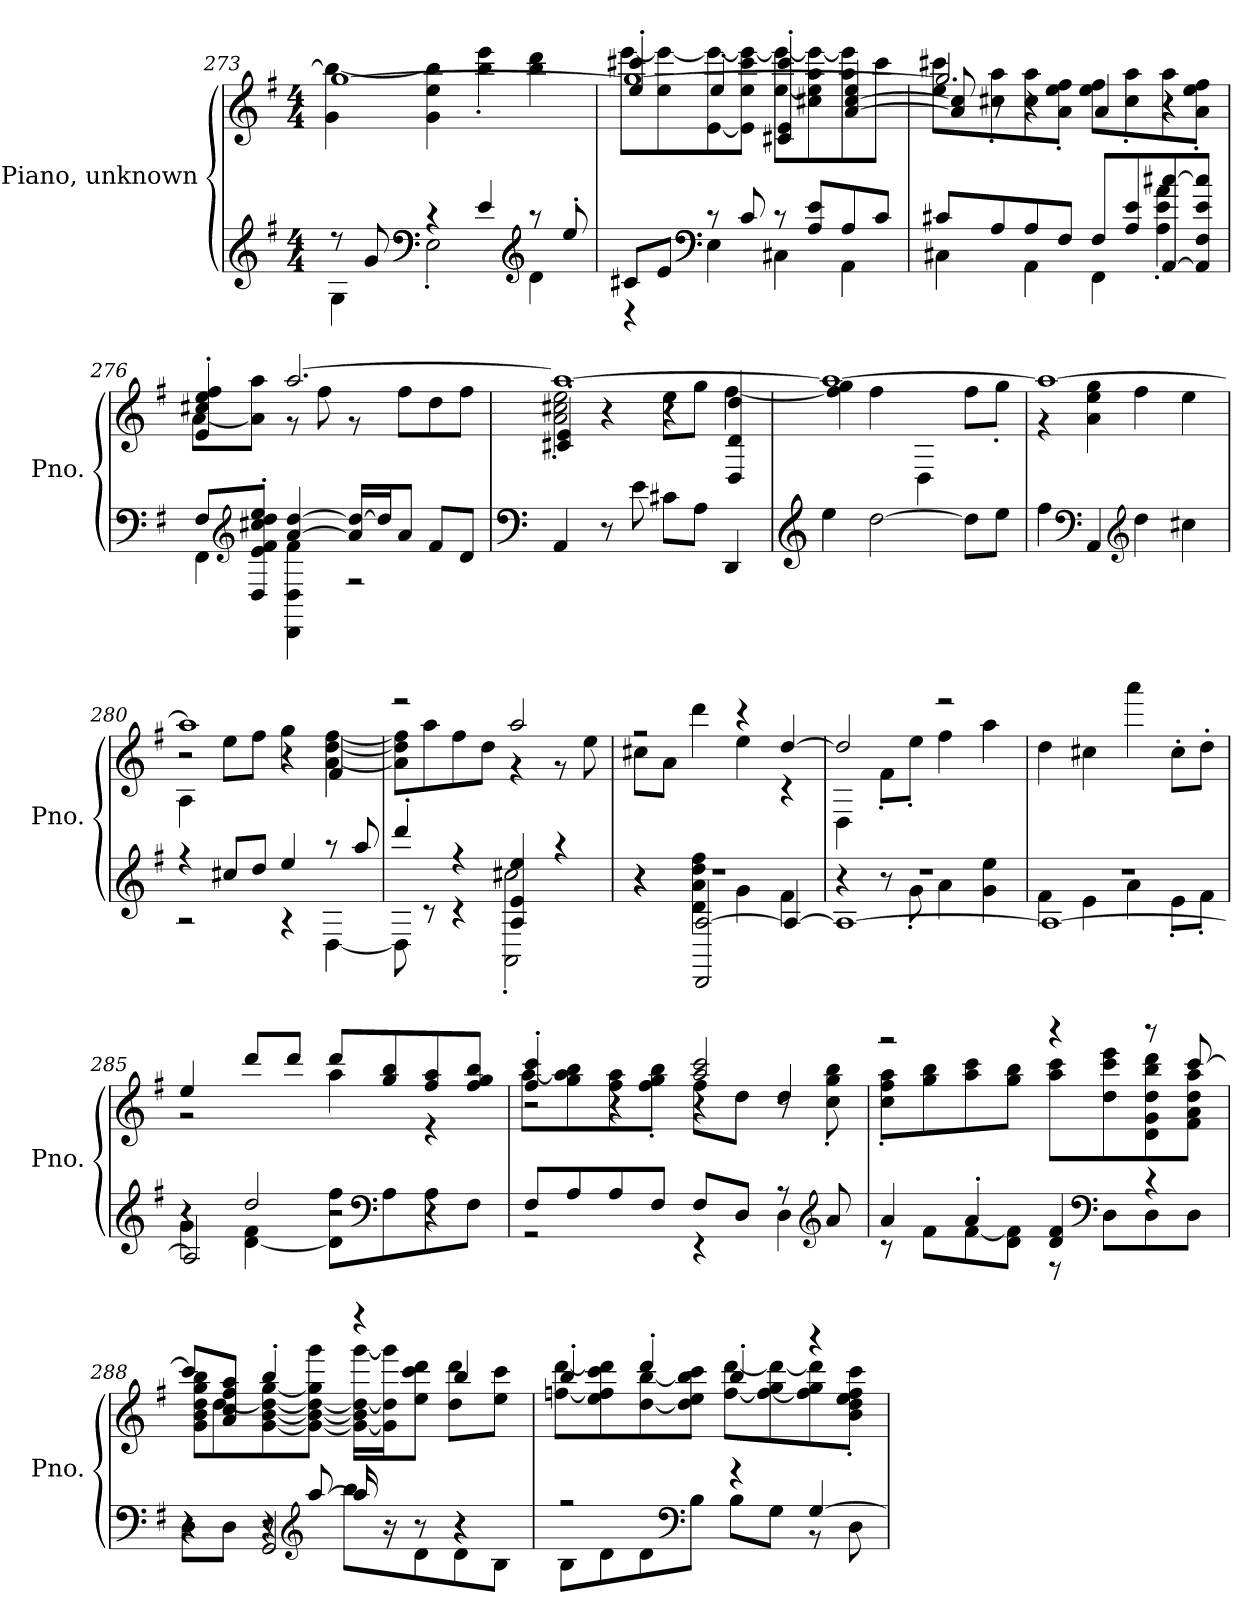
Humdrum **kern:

**kern	**kern
*part1	*part1
*staff2	*staff1
*I"Piano, unknown	*
*I'Pno.	*
!!LO:LB:g=z
*clefG2	*clefG2
*k[f#]	*k[f#]
*M4/4	*M4/4
=273	=273
*^	*^
8r	4G\	[1gg	4g\ 4bb\_
8g/	.	.	.
*clefF4	*	*	*
4r	2E'\	.	4g\ 4ee\ 4bb\]
4e/	.	.	4bb\' 4eee\'
*clefG2	*	*	*
8r	4d\	.	4bb\ 4ddd\
8ee'/	.	.	.
=274	=274	=274	=274
*	*	*	*^
8c#X/L	4r	1gg_	[8eee\L	4ee/' 4ccc#X/'
8e/J	.	.	8ee\ 8eee\_	.
*clefF4	*	*	*	*
8r	4E\	.	[8e\ 8eee\_	4ee'/
8c#/	.	.	8e\] 8ee\ 8ccc#\ 8eee\_J	.
8r	4C#X\	.	[8ee\ 8eee\_L	4c#X/' 4e/' 4ccc#/'
8A/ 8e/L	.	.	8cc#X\ 8ee\] 8aa\ 8eee\_	.
8A/	4AA\	.	8aa\ 8eee\]	[4a/ [4cc#/ 4ee/
8c#/J	.	.	8ccc#\J	.
=275	=275	=275	=275	=275
8c#X/L	4C#X\	2.gg/]	8ee\ 8ccc#X\L	8a/] 8cc#/]
8A/	.	.	8cc#X\' 8aa\'	8r
8A/	4AA\	.	8cc#\ 8aa\	4r
8F#/J	.	.	8a\' 8ee\' 8ff#\'J	.
8F#/L	4FF#\	.	8ee\ 8ff#\L	4a/
8A/ 8e/	.	.	8cc#\' 8aa\'	.
[8AA/ [8cc#X/	4A\' 4e\' 4a\'	4r	8aa\	4r
8AA/] 8F#/ 8e/ 8cc#/]J	.	.	8a\' 8ee\' 8ff#\'J	.
*	*	*	*v	*v
!!LO:LB:g=z
=276	=276	=276	=276
8F#/L	4FF#\	4e/' 4cc#X/' 4ee/' 4ff#/'	[8a\L
*clefG2	*	*	*
8D/' 8e/' 8f#/' 8cc#X/' 8dd/' 8ee/'J	.	.	8a\] 8aa\J
[4a/ [4dd/	4DD\ 4D\ 4f#\	[2.aa/	8r
.	.	.	8ff#\
16a/] 16dd/_LL	2r	.	8r
16dd/J]	.	.	.
8a/J	.	.	8ff#\L
8f#/L	.	.	8dd\
8d/J	.	.	8ff#\J
*v	*v	*	*
*	*v	*v
=277	=277
*clefF4	*
*	*^
*	*	*^
4AA/	1aa_	2a\' 2cc#X\' 2ee\'	4c#X/' 4e/'
8r	.	.	4r
8e\	.	.	.
8c#X\L	.	8ee\L	4r
8A\J	.	8gg\J	.
4DD/	.	[4ff#\	4D/ 4d/ 4dd/
*	*v	*v	*v
=278	=278
*clefG2	*
*	*^
4ee\	1aa_	4ff#\] 4gg\
[2dd\	.	4ff#\
.	.	4D\
8dd\L]	.	8ff#\L
8ee\J	.	8gg'\J
=279	=279	=279
4ff#\	1aa_	4r
*clefF4	*	*
4AA/	.	4a\ 4ee\ 4gg\
*clefG2	*	*
4dd\	.	4ff#\
4cc#X\	.	4ee\
!!LO:LB:g=z
=280	=280	=280
*^	*	*^
4r	2r	1aa]	4A\	2r
8cc#X/L	.	.	8ee\L	.
8dd/J	.	.	8ff#\J	.
4ee/	4r	.	4gg\	4r
8r	[4D\	.	[4a\ [4dd\ [4ff#\	4f#/
8aa/	.	.	.	.
*	*	*	*v	*v
=281	=281	=281	=281
4ddd'/	8D\]	2r	8a\] 8dd\] 8ff#\]L
.	8r	.	8aa\
4r	4r	.	8ff#\
.	.	.	8dd\J
4A/ 4e/ 4ee/	2AA\' 2cc#X\'	2aa/	4r
4r	.	.	8r
.	.	.	8ee\
=282	=282	=282	=282
*	*^	*	*
1r	4r	4r	2r	8cc#X\L
.	.	.	.	8a\J
.	4d\ 4a\ 4dd\ 4ff#\	2DD/ [2A/	.	4ddd\
.	4g\	.	4r	4ee\
.	4f#\	4A/_	[4dd/	4r
=283	=283	=283	=283	=283
1r	4r	1A_	2dd/]	4D\
.	8r	.	.	8f#'\L
.	8g'\	.	.	8ee'\J
.	4a\	.	2r	4ff#\
.	4g\ 4ee\	.	.	4aa\
*	*	*	*v	*v
=284	=284	=284	=284
1r	4f#\	1A_	4dd\
.	4e\	.	4cc#X\
.	4a\	.	4aaa\
.	8e'\L	.	8cc#'\L
.	8f#'\J	.	8dd'\J
!!LO:LB:g=z
=285	=285	=285	=285
*	*	*	*^
4r	4g\	2A/]	4ee/	2r
2dd/	[4d\ 4f#\	.	8ddd/L	.
.	.	.	8ddd/J	.
.	8d\] 8ff#\L	2r	8ddd/L	4aa\
*clefF4	*	*	*	*
.	8A\	.	8gg/ 8bb/	.
4r	8A\	.	8ff#/ 8aa/	4r
.	8F#\J	.	8ff#/ 8gg/ 8bb/J	.
*	*v	*v	*	*
=286	=286	=286	=286
*	*	*	*^
8F#/L	2r	4ff#/' 4ccc/'	[8aa\L	2r
8A/	.	.	8gg\ 8aa\] 8bb\	.
8A/	.	4r	8ff#\ 8aa\	.
8F#/J	.	.	8ff#\' 8gg\' 8bb\'J	.
8F#/L	4r	2aa/ 2ccc/	8ff#\L	4r
8D/J	.	.	8dd\J	.
8r	4D\	.	8r	4dd/
*clefG2	*	*	*	*
8a/	.	.	8cc\' 8gg\' 8bb\'	.
*	*	*	*v	*v
=287	=287	=287	=287
4a/	8r	2r	8cc\' 8ff#\' 8aa\'L
.	8f#\L	.	8gg\ 8bb\
4a'/	[8f#\	.	8aa\ 8ccc\
.	8d\ 8f#\]J	.	8gg\ 8bb\J
4d/ 4f#/	8r	4r	8aa\ 8ccc\L
*clefF4	*	*	*
.	8D\L	.	8dd\ 8ccc\ 8eee\
4r	8D\	8r	8d\ 8g\ 8dd\ 8bb\ 8ddd\
.	8D\J	[8ccc/	8f#\ 8a\ 8dd\ 8aa\J
!!LO:LB:g=z	!!
=288	=288	=288	=288
*	*^	*	*
4r	8D\L	4r	8ccc/L]	8g\ 8b\ 8dd\ 8gg\ 8bb\L
.	8D\J	.	8a/ 8cc/ 8ff#/ 8aa/J	[8dd\
8r	4r	2GG/	4bb'/	[8g\ [8b\ 8dd\_ [8gg\
*clefG2	*	*	*	*
[8aa/	.	.	.	8g\_ 8b\_ 8dd\_ 8gg\] 8ggg\J
16aa/]	8bb\L	.	4r	16g\_ 16b\] 16dd\_ [16ggg\LL
16r	.	.	.	16g\] 16dd\] 16ggg\]J
8r	8d\	.	.	8ee\ 8ccc\ 8ddd\J
4r	8d\	4r	4bb/	8dd\ 8ddd\L
.	8B\J	.	.	8ee\ 8ccc\J
*	*v	*v	*	*
=289	=289	=289	=289
2r	8B\L	4bb'/	[8ffn\ [8ddd\L
.	8d\	.	8ee\ 8ff\] 8ccc\ 8ddd\]
.	8d\	4ddd'/	[8dd\ [8bb\
*clefF4	*	*	*
.	8B\J	.	8dd\] 8ee\ 8bb\] 8ccc\J
4r	8B\L	4bb'/	[8ff\ [8ddd\L
.	8G\J	.	8ff\_ 8gg\ 8ddd\_
[4G/	8r	4r	8ff\] 8gg\ 8ddd\]
.	8D\	.	8b\' 8dd\' 8ee\' 8ff\' 8ccc\'J
*v	*v	*	*
*	*v	*v
=	=
*-	*-
